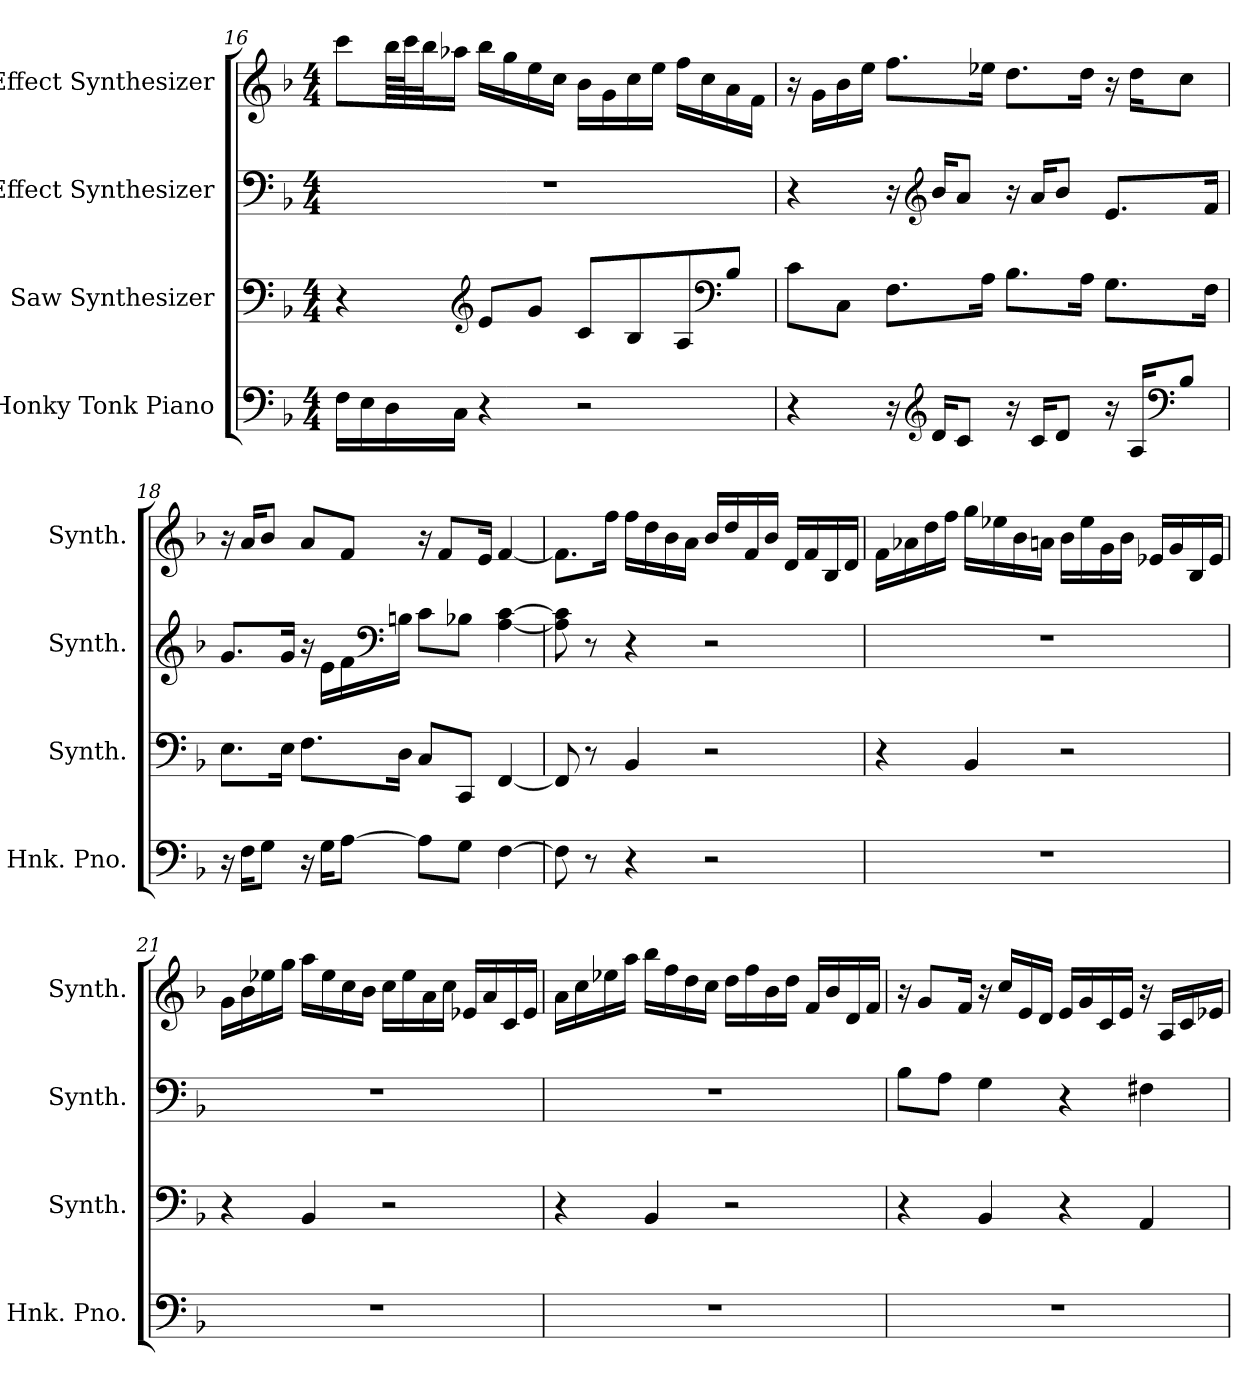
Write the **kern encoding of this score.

**kern	**kern	**kern	**kern
*part4	*part3	*part2	*part1
*staff4	*staff3	*staff2	*staff1
*I"Honky Tonk Piano	*I"Saw Synthesizer	*I"Effect Synthesizer	*I"Effect Synthesizer
*I'Hnk. Pno.	*I'Synth.	*I'Synth.	*I'Synth.
!!LO:LB:g=z
*clefF4	*clefF4	*clefF4	*clefG2
*k[b-]	*k[b-]	*k[b-]	*k[b-]
*M4/4	*M4/4	*M4/4	*M4/4
=16	=16	=16	=16
16F\LL	4r	1r	8ccc\L
16E\	.	.	.
16D\	.	.	64bb-\LLL
.	.	.	64ccc\J
.	.	.	32bb-\J
16C\JJ	.	.	16aa-X\JJ
*	*clefG2	*	*
4r	8e/L	.	16bb-\LL
.	.	.	16gg\
.	8g/J	.	16ee\
.	.	.	16cc\JJ
2r	8c/L	.	16b-\LL
.	.	.	16g\
.	8B-/	.	16cc\
.	.	.	16ee\JJ
.	8A/	.	16ff\LL
.	.	.	16cc\
*	*clefF4	*	*
.	8B-/J	.	16a\
.	.	.	16f\JJ
=17	=17	=17	=17
4r	8c\L	4r	16r
.	.	.	16g\LL
.	8C\J	.	16b-\
.	.	.	16ee\JJ
16r	8.F\L	16r	8.ff\L
*clefG2	*	*clefG2	*
16d/KL	.	16b-/KL	.
8c/J	.	8a/J	.
.	16A\Jk	.	16ee-X\Jk
16r	8.B-\L	16r	8.dd\L
16c/KL	.	16a/KL	.
8d/J	.	8b-/J	.
.	16A\Jk	.	16dd\Jk
16r	8.G\L	8.e/L	16r
16A/KL	.	.	16dd\KL
*clefF4	*	*	*
8B-/J	.	.	8cc\J
.	16F\Jk	16f/Jk	.
!!LO:PB:g=z
=18	=18	=18	=18
16r	8.E\L	8.g/L	16r
16F\KL	.	.	16a/KL
8G\J	.	.	8b-/J
.	16E\Jk	16g/Jk	.
16r	8.F\L	16r	8a/L
16G\KL	.	16e\LL	.
[8A\J	.	16f\	8f/J
*	*	*clefF4	*
.	16D\Jk	16Bn\JJ	.
8A\L]	8C/L	8c\L	16r
.	.	.	8f/L
8G\J	8CC/J	8B-X\J	.
.	.	.	16e/Jk
[4F\	[4FF/	[4A\ [4c\	[4f/
=19	=19	=19	=19
8F\]	8FF/]	8A\] 8c\]	8.f\L]
8r	8r	8r	.
.	.	.	16ff\Jk
4r	4BB-/	4r	16ff\LL
.	.	.	16dd\
.	.	.	16b-\
.	.	.	16a\JJ
2r	2r	2r	16b-/LL
.	.	.	16dd/
.	.	.	16f/
.	.	.	16b-/JJ
.	.	.	16d/LL
.	.	.	16f/
.	.	.	16B-/
.	.	.	16d/JJ
!!LO:LB:g=z
=20	=20	=20	=20
1r	4r	1r	16f\LL
.	.	.	16a-X\
.	.	.	16dd\
.	.	.	16ff\JJ
.	4BB-/	.	16gg\LL
.	.	.	16ee-X\
.	.	.	16b-\
.	.	.	16an\JJ
.	2r	.	16b-\LL
.	.	.	16ee-\
.	.	.	16g\
.	.	.	16b-\JJ
.	.	.	16e-X/LL
.	.	.	16g/
.	.	.	16B-/
.	.	.	16e-/JJ
=21	=21	=21	=21
1r	4r	1r	16g\LL
.	.	.	16b-\
.	.	.	16ee-X\
.	.	.	16gg\JJ
.	4BB-/	.	16aa\LL
.	.	.	16ee-\
.	.	.	16cc\
.	.	.	16b-\JJ
.	2r	.	16cc\LL
.	.	.	16ee-\
.	.	.	16a\
.	.	.	16cc\JJ
.	.	.	16e-X/LL
.	.	.	16a/
.	.	.	16c/
.	.	.	16e-/JJ
!!LO:LB:g=z
=22	=22	=22	=22
1r	4r	1r	16a\LL
.	.	.	16cc\
.	.	.	16ee-X\
.	.	.	16aa\JJ
.	4BB-/	.	16bb-\LL
.	.	.	16ff\
.	.	.	16dd\
.	.	.	16cc\JJ
.	2r	.	16dd\LL
.	.	.	16ff\
.	.	.	16b-\
.	.	.	16dd\JJ
.	.	.	16f/LL
.	.	.	16b-/
.	.	.	16d/
.	.	.	16f/JJ
=23	=23	=23	=23
1r	4r	8B-\L	16r
.	.	.	8g/L
.	.	8A\J	.
.	.	.	16f/Jk
.	4BB-/	4G\	16r
.	.	.	16cc/LL
.	.	.	16e/
.	.	.	16d/JJ
.	4r	4r	16e/LL
.	.	.	16g/
.	.	.	16c/
.	.	.	16e/JJ
.	4AA/	4F#X\	16r
.	.	.	16A/LL
.	.	.	16c/
.	.	.	16e-X/JJ
=	=	=	=
*-	*-	*-	*-
